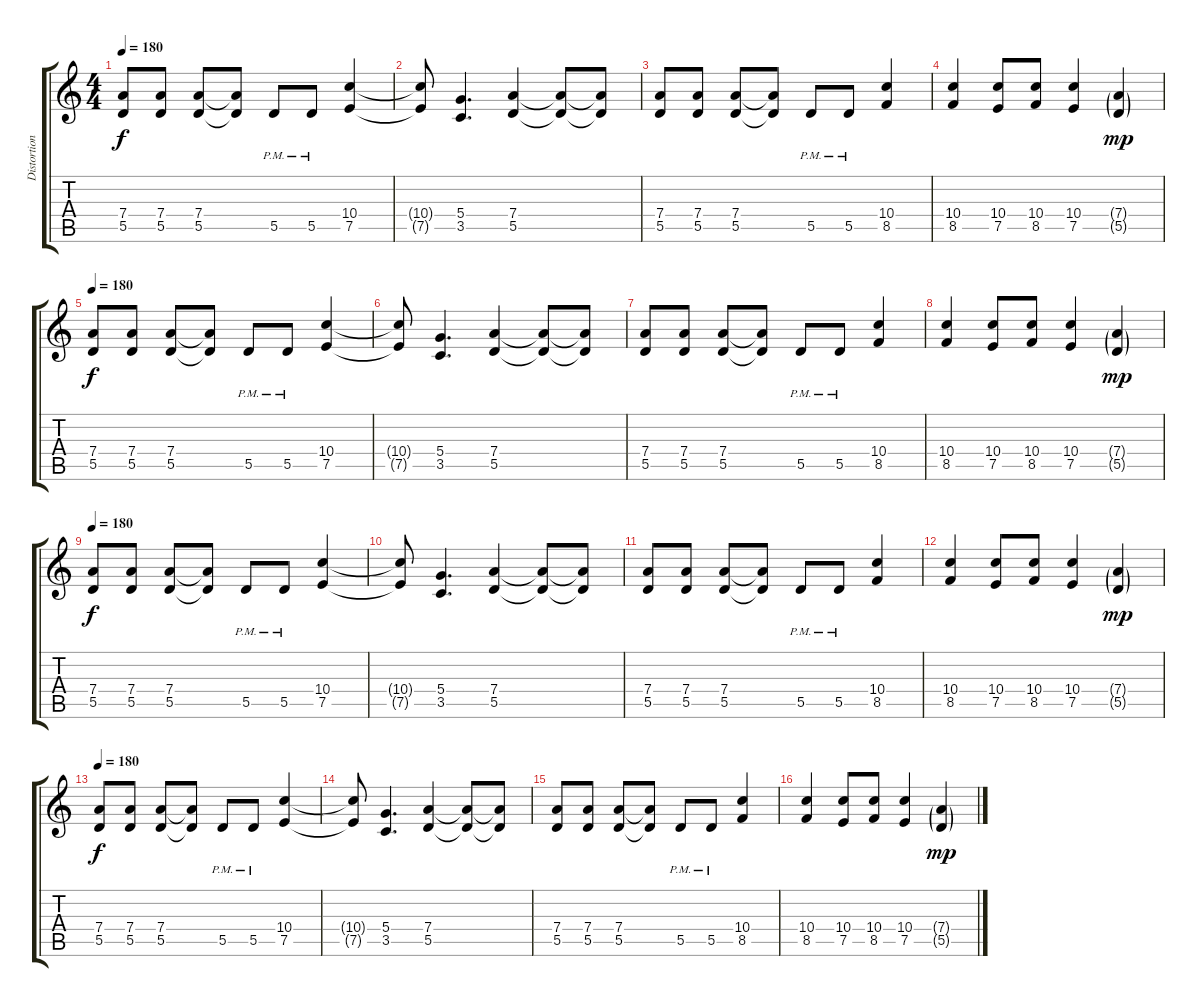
\track ("Distortion 1" "Distortion") {instrument distortionguitar}
\staff {score tabs}
\tuning (E4 B3 G3 D3 A2 E2) {hide}
\ts (4 4)
\tempo 180
\clef g2
\ks c
(7.4 5.5).8{dy f} (7.4 5.5).8 (7.4 5.5).8 (7.4{t} 5.5{t}).8 5.5{pm}.8 5.5{pm}.8 (10.4 7.5).4 |
(10.4{t} 7.5{t}).8 (5.4 3.5).4{d} (7.4 5.5).4 (7.4{t} 5.5{t}).8 (7.4{t} 5.5{t}).8 |
(7.4 5.5).8 (7.4 5.5).8 (7.4 5.5).8 (7.4{t} 5.5{t}).8 5.5{pm}.8 5.5{pm}.8 (10.4 8.5).4 |
(10.4 8.5).4 (10.4 7.5).8 (10.4 8.5).8 (10.4 7.5).4 (7.4{g} 5.5{g}).4{dy mp} |
\tempo 180
(7.4 5.5).8{dy f} (7.4 5.5).8 (7.4 5.5).8 (7.4{t} 5.5{t}).8 5.5{pm}.8 5.5{pm}.8 (10.4 7.5).4 |
(10.4{t} 7.5{t}).8 (5.4 3.5).4{d} (7.4 5.5).4 (7.4{t} 5.5{t}).8 (7.4{t} 5.5{t}).8 |
(7.4 5.5).8 (7.4 5.5).8 (7.4 5.5).8 (7.4{t} 5.5{t}).8 5.5{pm}.8 5.5{pm}.8 (10.4 8.5).4 |
(10.4 8.5).4 (10.4 7.5).8 (10.4 8.5).8 (10.4 7.5).4 (7.4{g} 5.5{g}).4{dy mp} |
\tempo 180
(7.4 5.5).8{dy f} (7.4 5.5).8 (7.4 5.5).8 (7.4{t} 5.5{t}).8 5.5{pm}.8 5.5{pm}.8 (10.4 7.5).4 |
(10.4{t} 7.5{t}).8 (5.4 3.5).4{d} (7.4 5.5).4 (7.4{t} 5.5{t}).8 (7.4{t} 5.5{t}).8 |
(7.4 5.5).8 (7.4 5.5).8 (7.4 5.5).8 (7.4{t} 5.5{t}).8 5.5{pm}.8 5.5{pm}.8 (10.4 8.5).4 |
(10.4 8.5).4 (10.4 7.5).8 (10.4 8.5).8 (10.4 7.5).4 (7.4{g} 5.5{g}).4{dy mp} |
\tempo 180
(7.4 5.5).8{dy f} (7.4 5.5).8 (7.4 5.5).8 (7.4{t} 5.5{t}).8 5.5{pm}.8 5.5{pm}.8 (10.4 7.5).4 |
(10.4{t} 7.5{t}).8 (5.4 3.5).4{d} (7.4 5.5).4 (7.4{t} 5.5{t}).8 (7.4{t} 5.5{t}).8 |
(7.4 5.5).8 (7.4 5.5).8 (7.4 5.5).8 (7.4{t} 5.5{t}).8 5.5{pm}.8 5.5{pm}.8 (10.4 8.5).4 |
(10.4 8.5).4 (10.4 7.5).8 (10.4 8.5).8 (10.4 7.5).4 (7.4{g} 5.5{g}).4{dy mp}
